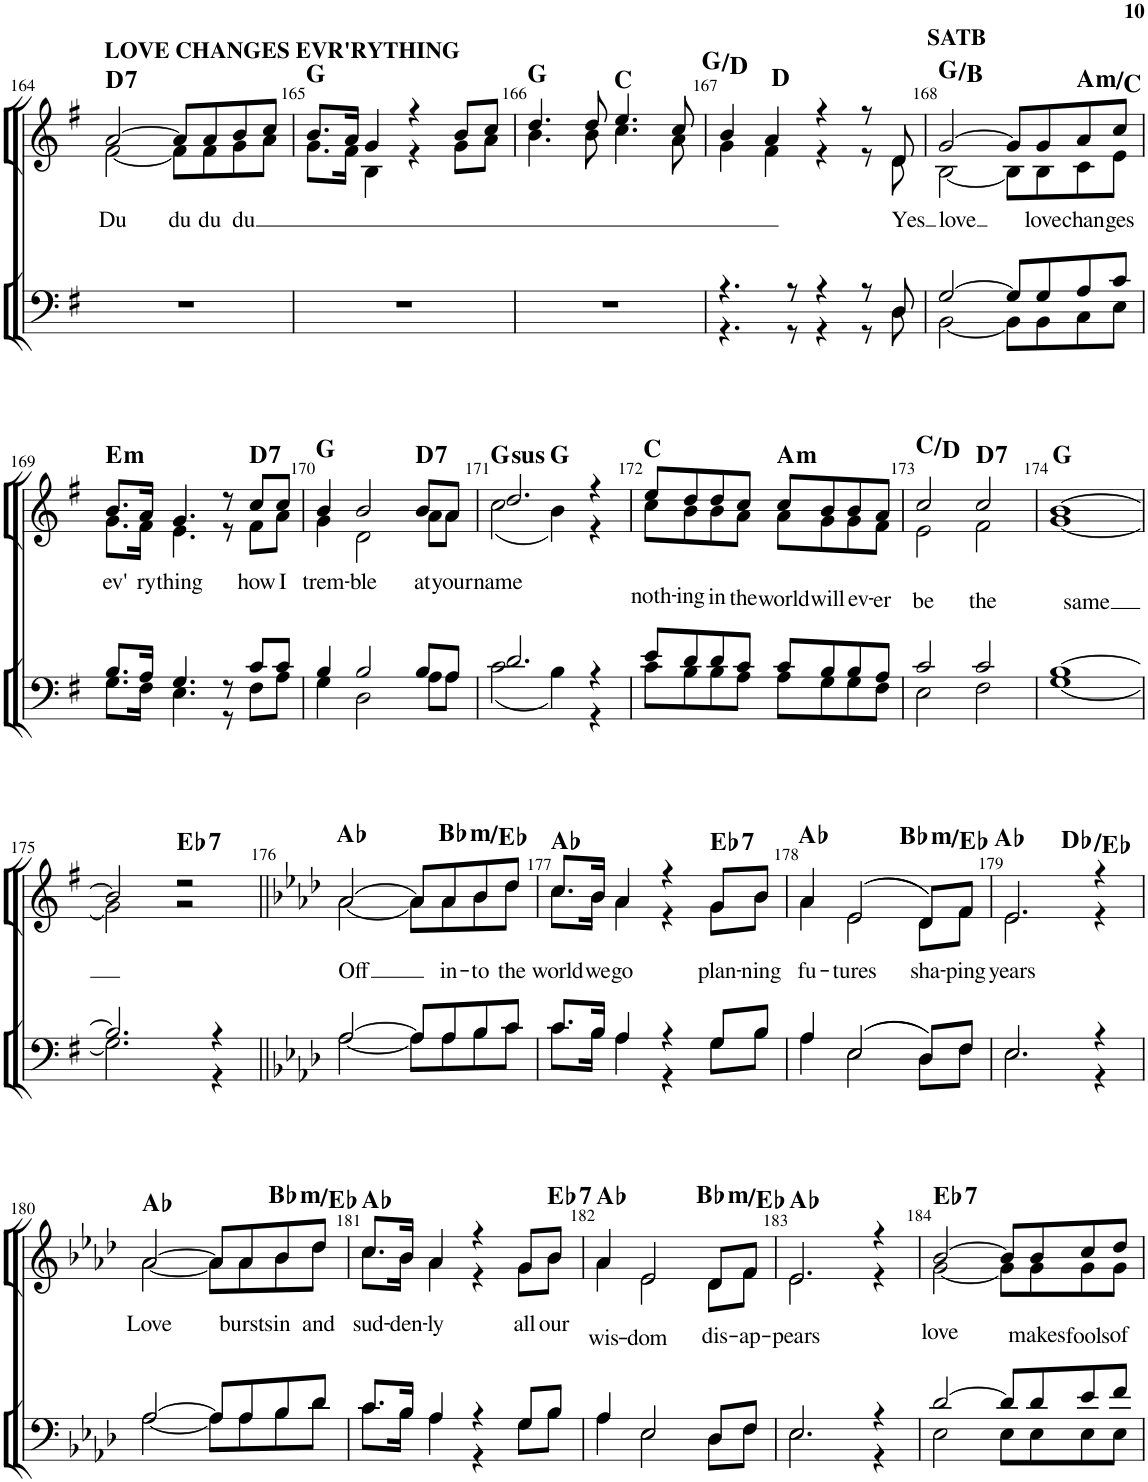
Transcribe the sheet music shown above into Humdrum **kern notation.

**kern	**kern	**text	**harte
*part2	*part1	*part1	*part1
*staff2	*staff1	*staff1	*
*I"T B	*I"S A	*	*
!!LO:PB:g=z
*clefF4	*clefG2	*	*
*k[f#]	*k[f#]	*	*
*M4/4	*M4/4	*	*
=164	=164	=164	=164
!	!LO:TX:a:B:t=LOVE CHANGES EVR'RYTHING	!	!
!	!	!LO:LY:b	!LO:H:kt=7
*	*^	*	*
1r	[2a/	[2f#\	Du	D:7
!	!	!	!LO:LY:b	!
.	8a/L]	8f#\L]	du	.
!	!	!	!LO:LY:b	!
.	8a/	8f#\	du	.
!	!	!	!LO:LY:b	!
.	8b/	8g\	du	.
.	8cc/J	8a\J	.	.
=165	=165	=165	=165	=165
1r	8.b/L	8.g\L	.	G:maj
.	16a/Jk	16f#\Jk	.	.
.	4g/	4B\	.	.
.	4r	4r	.	.
.	8b/L	8g\L	.	.
.	8cc/J	8a\J	.	.
=166	=166	=166	=166	=166
1r	4.dd/	4.b\	.	G:maj
.	8dd/	8b\	.	.
.	4.ee/	4.cc\	.	C:maj
.	8cc/	8a\	.	.
=167	=167	=167	=167	=167
*^	*	*	*	*
4.r	4.r	4b/	4g\	.	G:maj/5
.	.	4a/	4f#\	.	D:maj
8r	8r	.	.	.	.
4r	4r	4r	4r	.	.
8r	8r	8r	8r	.	.
!	!	!	!	!LO:LY:b	!
8D/	8D\	8d/	8d\	Yes	.
=168	=168	=168	=168	=168	=168
!	!	!LO:TX:a:B:t=SATB	!	!	!
!	!	!	!	!LO:LY:b	!
[2G/	[2BB\	[2g/	[2B\	love	G:maj/3
8G/L]	8BB\L]	8g/L]	8B\L]	.	.
!	!	!	!	!LO:LY:b	!
8G/	8BB\	8g/	8B\	love	.
!	!	!	!	!LO:LY:b	!LO:H:kt=m
8A/	8C\	8a/	8c\	chan	A:min/b3
!	!	!	!	!LO:LY:b	!
8c/J	8E\J	8cc/J	8e\J	ges	.
!!LO:LB:g=z	!!
=169	=169	=169	=169	=169	=169
!	!	!	!	!LO:LY:b	!LO:H:kt=m
8.B/L	8.G\L	8.b/L	8.g\L	ev'	E:min
!	!	!	!	!LO:LY:b	!
16A/Jk	16F#\Jk	16a/Jk	16f#\Jk	ry	.
!	!	!	!	!LO:LY:b	!
4.G/	4.E\	4.g/	4.e\	thing	.
8r	8r	8r	8r	.	.
!	!	!	!	!LO:LY:b	!LO:H:kt=7
8c/L	8F#\L	8cc/L	8f#\L	how	D:7
!	!	!	!	!LO:LY:b	!
8c/J	8A\J	8cc/J	8a\J	I	.
=170	=170	=170	=170	=170	=170
!	!	!	!	!LO:LY:b	!
4B/	4G\	4b/	4g\	trem-	G:maj
!	!	!	!	!LO:LY:b	!
2B/	2D\	2b/	2d\	-ble	.
!	!	!	!	!LO:LY:b	!LO:H:kt=7
8B/L	8A\L	8b/L	8a\L	at	D:7
!	!	!	!	!LO:LY:b	!
8A/J	8A\J	8a/J	8a\J	your	.
=171	=171	=171	=171	=171	=171
!	!	!	!	!LO:LY:b	!LO:H:kt=sus
2.d/	(2c\	2.dd/	(2cc\	name	G:sus4
.	4B\)	.	4b\)	.	G:maj
4r	4r	4r	4r	.	.
=172	=172	=172	=172	=172	=172
!	!	!	!	!LO:LY:b	!
8e/L	8c\L	8ee/L	8cc\L	noth-	C:maj
!	!	!	!	!LO:LY:b	!
8d/	8B\	8dd/	8b\	-ing	.
!	!	!	!	!LO:LY:b	!
8d/	8B\	8dd/	8b\	in	.
!	!	!	!	!LO:LY:b	!
8c/J	8A\J	8cc/J	8a\J	the	.
!	!	!	!	!LO:LY:b	!LO:H:kt=m
8c/L	8A\L	8cc/L	8a\L	world	A:min
!	!	!	!	!LO:LY:b	!
8B/	8G\	8b/	8g\	will	.
!	!	!	!	!LO:LY:b	!
8B/	8G\	8b/	8g\	ev-	.
!	!	!	!	!LO:LY:b	!
8A/J	8F#\J	8a/J	8f#\J	-er	.
=173	=173	=173	=173	=173	=173
!	!	!	!	!LO:LY:b	!
2c/	2E\	2cc/	2e\	be	C:maj/2
!	!	!	!	!LO:LY:b	!LO:H:kt=7
2c/	2F#\	2cc/	2f#\	the	D:7
=174	=174	=174	=174	=174	=174
!	!	!	!	!LO:LY:b	!
[1B	[1G	[1b	[1g	same	G:maj
!!LO:LB:g=z	!!
=175	=175	=175	=175	=175	=175
2.B/]	2.G\]	2b/]	2g\]	.	.
!	!	!	!	!	!LO:H:kt=7
.	.	2r	2r	.	Eb:7
4r	4r	.	.	.	.
=176||	=176||	=176||	=176||	=176||	=176||
*k[b-e-a-d-]	*	*k[b-e-a-d-]	*	*	*
!	!	!	!	!LO:LY:b	!
[2A-/	[2A-\	[2a-/	[2a-\	Off	Ab:maj
8A-/L]	8A-\L]	8a-/L]	8a-\L]	.	.
!	!	!	!	!LO:LY:b	!
8A-/	8A-\	8a-/	8a-\	in-	.
!	!	!	!	!LO:LY:b	!LO:H:kt=m
8B-/	8B-\	8b-/	8b-\	-to	Bb:min/4
!	!	!	!	!LO:LY:b	!
8c/J	8c\J	8dd-/J	8dd-\J	the	.
=177	=177	=177	=177	=177	=177
!	!	!	!	!LO:LY:b	!
8.c/L	8.c\L	8.cc/L	8.cc\L	world	Ab:maj
!	!	!	!	!LO:LY:b	!
16B-/Jk	16B-\Jk	16b-/Jk	16b-\Jk	we	.
!	!	!	!	!LO:LY:b	!
4A-/	4A-\	4a-/	4a-\	go	.
4r	4r	4r	4r	.	.
!	!	!	!	!LO:LY:b	!LO:H:kt=7
8G/L	8G\L	8g/L	8g\L	plan-	Eb:7
!	!	!	!	!LO:LY:b	!
8B-/J	8B-\J	8b-/J	8b-\J	-ning	.
=178	=178	=178	=178	=178	=178
!	!	!	!	!LO:LY:b	!
4A-/	4A-\	4a-/	4a-\	fu-	Ab:maj
!	!	!	!	!LO:LY:b	!
((2E-/	2E-\	((2e-/	2e-\	-tures	.
!	!	!	!	!LO:LY:b	!LO:H:kt=m
8D-/L))	8D-\L	8d-/L))	8d-\L	sha-	Bb:min/4
!	!	!	!	!LO:LY:b	!
8F/J	8F\J	8f/J	8f\J	-ping	.
=179	=179	=179	=179	=179	=179
!	!	!	!	!LO:LY:b	!
2.E-/	2.E-\	2.e-/	2.e-\	years	Ab:maj
4r	4r	4r	4r	.	Db:maj/2
!!LO:LB:g=z	!!
=180	=180	=180	=180	=180	=180
!	!	!	!	!LO:LY:b	!
[2A-/	[2A-\	[2a-/	[2a-\	Love	Ab:maj
8A-/L]	8A-\L]	8a-/L]	8a-\L]	.	.
!	!	!	!	!LO:LY:b	!
8A-/	8A-\	8a-/	8a-\	bursts	.
!	!	!	!	!LO:LY:b	!LO:H:kt=m
8B-/	8B-\	8b-/	8b-\	in	Bb:min/4
!	!	!	!	!LO:LY:b	!
8d-/J	8d-\J	8dd-/J	8dd-\J	and	.
=181	=181	=181	=181	=181	=181
!	!	!	!	!LO:LY:b	!
8.c/L	8.c\L	8.cc/L	8.cc\L	sud-	Ab:maj
!	!	!	!	!LO:LY:b	!
16B-/Jk	16B-\Jk	16b-/Jk	16b-\Jk	-den-	.
!	!	!	!	!LO:LY:b	!
4A-/	4A-\	4a-/	4a-\	-ly	.
4r	4r	4r	4r	.	.
!	!	!	!	!LO:LY:b	!
8G/L	8G\L	8g/L	8g\L	all	.
!	!	!	!	!LO:LY:b	!LO:H:kt=7
8B-/J	8B-\J	8b-/J	8b-\J	our	Eb:7
=182	=182	=182	=182	=182	=182
!	!	!	!	!LO:LY:b	!
4A-/	4A-\	4a-/	4a-\	wis-	Ab:maj
!	!	!	!	!LO:LY:b	!
2E-/	2E-\	2e-/	2e-\	-dom	.
!	!	!	!	!LO:LY:b	!LO:H:kt=m
8D-/L	8D-\L	8d-/L	8d-\L	dis-	Bb:min/4
!	!	!	!	!LO:LY:b	!
8F/J	8F\J	8f/J	8f\J	-ap-	.
=183	=183	=183	=183	=183	=183
!	!	!	!	!LO:LY:b	!
2.E-/	2.E-\	2.e-/	2.e-\	-pears	Ab:maj
4r	4r	4r	4r	.	.
=184	=184	=184	=184	=184	=184
!	!	!	!	!LO:LY:b	!LO:H:kt=7
[2d-/	2E-\	[2b-/	[2g\	love	Eb:7
8d-/L]	8E-\L	8b-/L]	8g\L]	.	.
!	!	!	!	!LO:LY:b	!
8d-/	8E-\	8b-/	8g\	makes	.
!	!	!	!	!LO:LY:b	!
8e-/	8E-\	8cc/	8g\	fools	.
!	!	!	!	!LO:LY:b	!
8f/J	8E-\J	8dd-/J	8g\J	of	.
*v	*v	*	*	*	*
*	*v	*v	*	*
=	=	=	=
*-	*-	*-	*-
